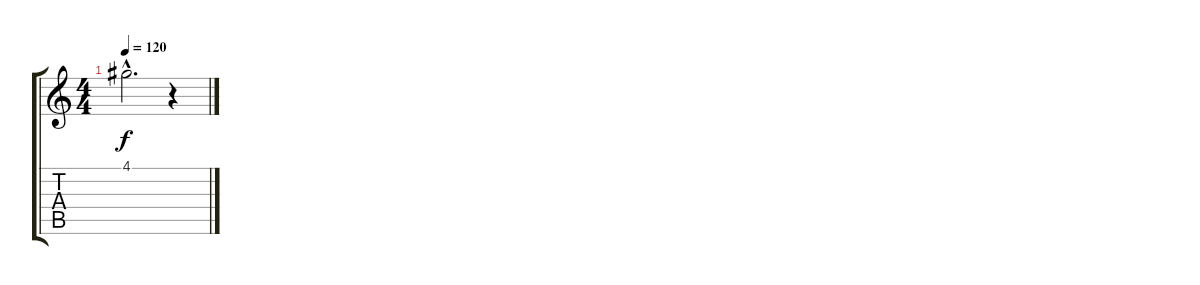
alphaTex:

\track "" {instrument electricbassfinger}
\staff {score tabs}
\tuning (E4 B3 G3 D3 A2 E2) {hide}
\ts (4 4)
\tempo 120
\clef g2
\ks c
4.1{hac t}.2{d dy f} r.4
